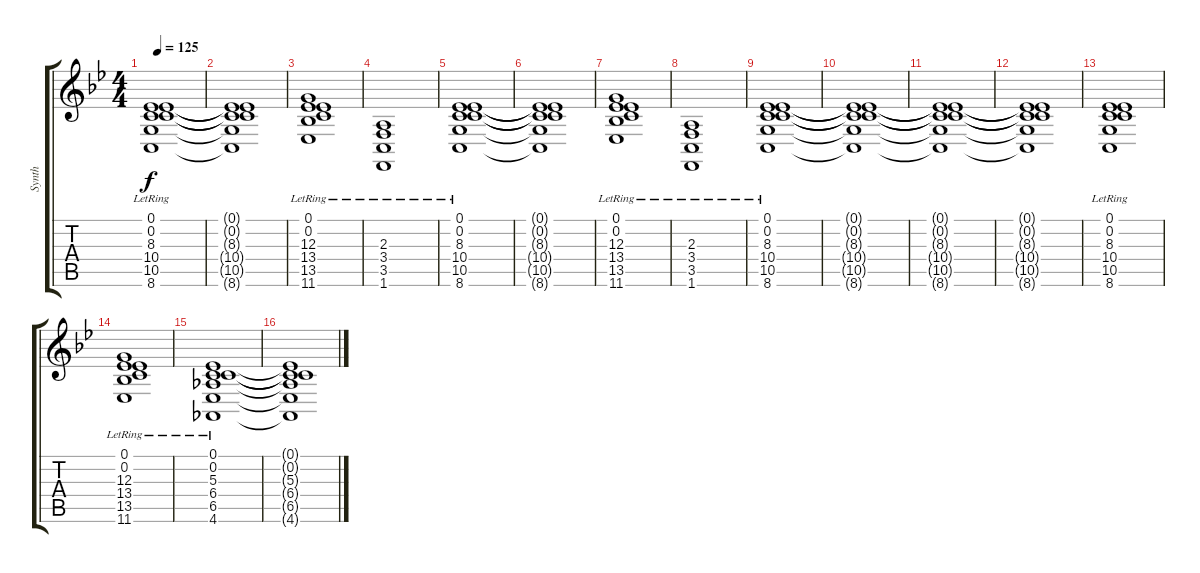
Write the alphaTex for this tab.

\track ("Synth" "Synth") {instrument fx6goblins}
\staff {score tabs}
\tuning (Eb4 C4 G3 D3 A2 E2) {hide}
\ts (4 4)
\tempo 125
\clef g2
\ks bb
(0.1{lr} 0.2{lr} 8.3{lr} 10.4{lr} 10.5{lr} 8.6{lr}).1{dy f} |
(0.1{t} 0.2{t} 8.3{t} 10.4{t} 10.5{t} 8.6{t}).1 |
(0.1{lr} 0.2{lr} 12.3{lr} 13.4{lr} 13.5{lr} 11.6{lr}).1 |
(2.3{lr} 3.4{lr} 3.5{lr} 1.6{lr}).1 |
(0.1{lr} 0.2{lr} 8.3{lr} 10.4{lr} 10.5{lr} 8.6{lr}).1 |
(0.1{t} 0.2{t} 8.3{t} 10.4{t} 10.5{t} 8.6{t}).1 |
(0.1{lr} 0.2{lr} 12.3{lr} 13.4{lr} 13.5{lr} 11.6{lr}).1 |
(2.3{lr} 3.4{lr} 3.5{lr} 1.6{lr}).1 |
(0.1{lr} 0.2{lr} 8.3{lr} 10.4{lr} 10.5{lr} 8.6{lr}).1 |
(0.1{t} 0.2{t} 8.3{t} 10.4{t} 10.5{t} 8.6{t}).1 |
(0.1{t} 0.2{t} 8.3{t} 10.4{t} 10.5{t} 8.6{t}).1 |
(0.1{t} 0.2{t} 8.3{t} 10.4{t} 10.5{t} 8.6{t}).1 |
(0.1{lr} 0.2{lr} 8.3{lr} 10.4{lr} 10.5{lr} 8.6{lr}).1 |
(0.1{lr} 0.2{lr} 12.3{lr} 13.4{lr} 13.5{lr} 11.6{lr}).1 |
(0.1{lr} 0.2{lr} 5.3{lr} 6.4{lr} 6.5{lr} 4.6{lr}).1 |
(0.1{t} 0.2{t} 5.3{t} 6.4{t} 6.5{t} 4.6{t}).1
